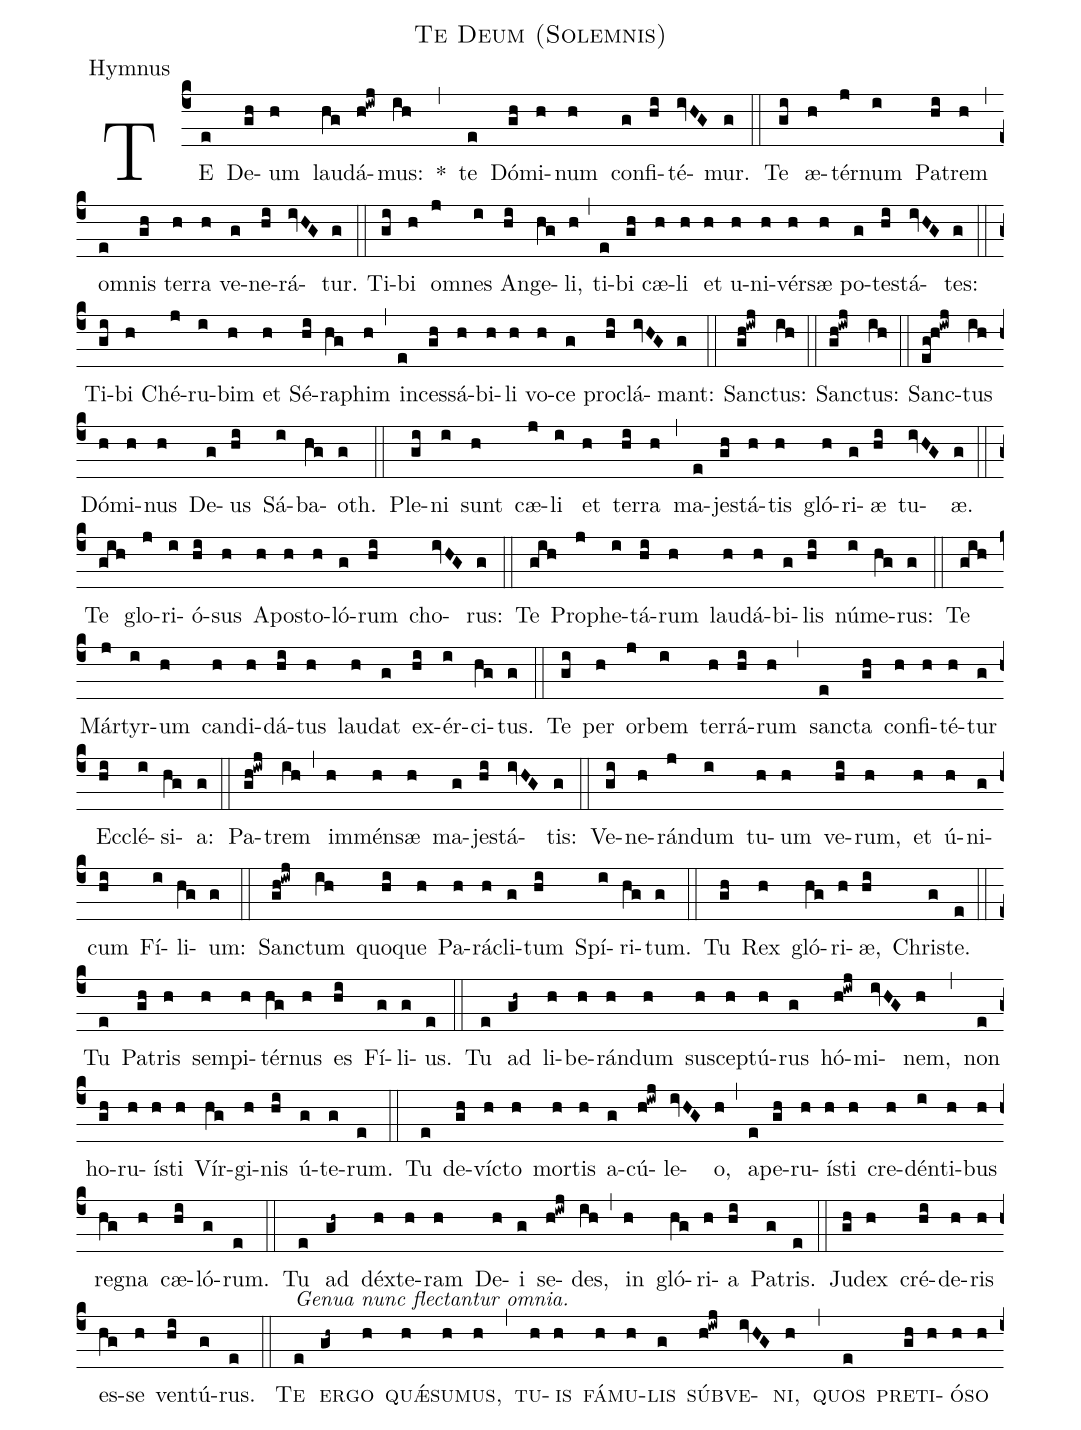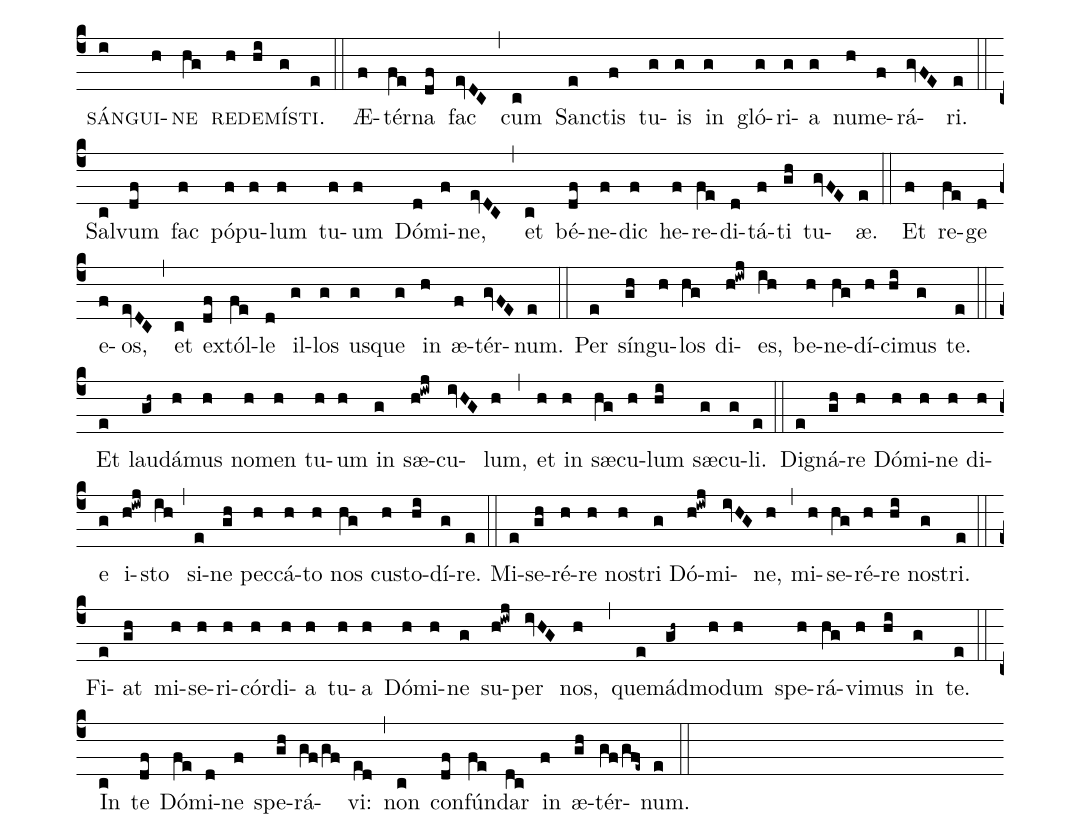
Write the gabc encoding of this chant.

name: Te Deum (Solemnis);
office-part: Hymnus;
%%
(c4)
TE(e) De(gh)um(h) lau(hg)dá(h!iwj)mus:(ih) *(,)
te(e) Dó(gh)mi(h)num(h) con(g)fi(hi)té(ivHG)mur.(g) (::)
Te(gi) æ(h)tér(j)num(i) Pa(hi)trem(h) (,)
o(e)mnis(gh) ter(h)ra(h) ve(g)ne(hi)rá(ivHG)tur.(g) (::)
Ti(gi)bi(h) o(j)mnes(i) An(hi)ge(hg)li,(h) (,)
ti(e)bi(gh) cæ(h)li(h) et(h) u(h)ni(h)vér(h)sæ(h) po(g)te(hi)stá(ivHG)tes:(g) (::)
Ti(gi)bi(h) Ché(j)ru(i)bim(h) et(h) Sé(hi)ra(hg)phim(h) (,)
in(e)ces(gh)sá(h)bi(h)li(h) vo(h)ce(g) pro(hi)clá(ivHG)mant:(g) (::)
Sanc(gh!iwj)tus:(ih) (::)
Sanc(gh!iwj)tus:(ih) (::)
Sanc(eg!h!iwj)tus(ih) Dó(h)mi(h)nus(h) De(g)us(hi) Sá(i)ba(hg)oth.(g) (::)
Ple(gi)ni(i) sunt(h) cæ(j)li(i) et(h) ter(hi)ra(h) (,)
ma(e)je(gh)stá(h)tis(h) gló(h)ri(g)æ(hi) tu(ivHG)æ.(g) (::)
Te(gih) glo(j)ri(i)ó(hi)sus(h) A(h)po(h)sto(h)ló(g)rum(hi) cho(ivHG)rus:(g) (::)
Te(gih) Pro(j)phe(i)tá(hi)rum(h) lau(h)dá(h)bi(g)lis(hi) nú(i)me(hg)rus:(g) (::)
Te(gih) Már(j)tyr(i)um(h) can(h)di(h)dá(hi)tus(h) lau(h)dat(g) ex(hi)ér(i)ci(hg)tus.(g) (::)
Te(gi) per(h) or(j)bem(i) ter(h)rá(hi)rum(h) (,)
sanc(e)ta(gh) con(h)fi(h)té(h)tur(g) Ec(hi)clé(i)si(hg)a:(g) (::)
Pa(gh!iwj)trem(ih) (,)
im(h)mén(h)sæ(h) ma(g)je(hi)stá(ivHG)tis:(g) (::)
Ve(gi)ne(h)rán(j)dum(i) tu(h)um(h) ve(hi)rum,(h) et(h) ú(h)ni(g)cum(hi) Fí(i)li(hg)um:(g) (::)
Sanc(gh!iwj)tum(ih) quo(hi)que(h) Pa(h)rá(h)cli(g)tum(hi) Spí(i)ri(hg)tum.(g) (::)
Tu(gh) Rex(h) gló(hg)ri(h)æ,(hi) Chri(g)ste.(e) (::)
Tu(e) Pa(gh)tris(h) sem(h)pi(h)tér(hg)nus(h) es(hi) Fí(g)li(g)us.(e) (::)
Tu(e) ad(gh~) li(h)be(h)rán(h)dum(h) su(h)sce(h)ptú(h)rus(g) hó(h!iwj)mi(ivHG)nem,(h) (,)
non(e) ho(gh)ru(h)í(h)sti(h) Vír(hg)gi(h)nis(hi) ú(g)te(g)rum.(e) (::)
Tu(e) de(gh)ví(h)cto(h) mor(h)tis(h) a(g)cú(h!iwj)le(ivHG)o,(h) (,)
a(e)pe(gh)ru(h)í(h)sti(h) cre(h)dén(i)ti(h)bus(h) re(hg)gna(h) cæ(hi)ló(g)rum.(e) (::)
Tu(e) ad(gh~) déx(h)te(h)ram(h) De(h)i(g) se(h!iwj)des,(ih) (,)
in(h) gló(hg)ri(h)a(hi) Pa(g)tris.(e) (::)
Ju(gh)dex(h) cré(hi)de(h)ris(h) es(hg)se(h) ven(hi)tú(g)rus.(e) (::)
<alt>Genua nunc flectantur omnia.</alt> <sc>Te</sc>(e) <sc>er</sc>(gh~)<sc>go</sc>(h) <sc>qu</sc><v>\GreSmallCaps{\'æ}</v>(h)<sc>su</sc>(h)<sc>mus,</sc>(h) (,)
<sc>tu</sc>(h)<sc>is</sc>(h) <sc>fá</sc>(h)<sc>mu</sc>(h)<sc>lis</sc>(g) <sc>súb</sc>(h!iwj)<sc>ve</sc>(ivHG)<sc>ni,</sc>(h) (,)
<sc>quos</sc>(e) <sc>pre</sc>(gh)<sc>ti</sc>(h)<sc>ó</sc>(h)<sc>so</sc>(h) <sc>sán</sc>(i)<sc>gui</sc>(h)<sc>ne</sc>(hg) <sc>re</sc>(h)<sc>de</sc>(hi)<sc>mí</sc>(g)<sc>sti.</sc>(e) (::)
Æ(f)tér(fe)na(df) fac(evDC) (,)
cum(c) Sanc(e)tis(f) tu(g)is(g) in(g) gló(g)ri(g)a(g) nu(h)me(f)rá(gvFE)ri.(e) (::)
Sal(c)vum(df) fac(f) pó(f)pu(f)lum(f) tu(f)um(f) Dó(d)mi(f)ne,(evDC) (,)
et(c) bé(df)ne(f)dic(f) he(f)re(fe)di(d)tá(f)ti(gh) tu(gvFE)æ.(e) (::)
Et(f) re(fe)ge(d) e(f)os,(evDC) (,)
et(c) ex(df)tól(fe)le(d) il(g)los(g) us(g)que(g) in(h) æ(f)tér(gvFE)num.(e) (::)
Per(e) sín(gh)gu(h)los(hg) di(h!iwj)es,(ih) be(h)ne(hg)dí(h)ci(hi)mus(g) te.(e) (::)
Et(e) lau(gh~)dá(h)mus(h) no(h)men(h) tu(h)um(h) in(g) s<sp>æ</sp>(h!iwj)cu(ivHG)lum,(h) (,)
et(h) in(h) s<sp>æ</sp>(hg)cu(h)lum(hi) s<sp>æ</sp>(g)cu(g)li.(e) (::)
Di(e)gná(gh)re(h) Dó(h)mi(h)ne(h) di(h)e(g) i(h!iwj)sto(ih) (,)
si(e)ne(gh) pec(h)cá(h)to(h) nos(hg) cu(h)sto(hi)dí(g)re.(e) (::)
Mi(e)se(gh)ré(h)re(h) no(h)stri(g) Dó(h!iwj)mi(ivHG)ne,(h) (,)
mi(h)se(hg)ré(h)re(hi) no(g)stri.(e) (::)
Fi(e)at(gh) mi(h)se(h)ri(h)cór(h)di(h)a(h) tu(h)a(h) Dó(h)mi(h)ne(g) su(h!iwj)per(ivHG) nos,(h) (,)
que(e)mád(gh~)mo(h)dum(h) spe(h)rá(hg)vi(h)mus(hi) in(g) te.(e) (::)
In(c) te(df) Dó(fe)mi(d)ne(f) spe(gh)rá(gf/gf)vi:(ed) (,)
non(c) con(df)fún(fe)dar(dc) in(f) æ(gh)tér(gf/gfe~)num.(e) (::)
